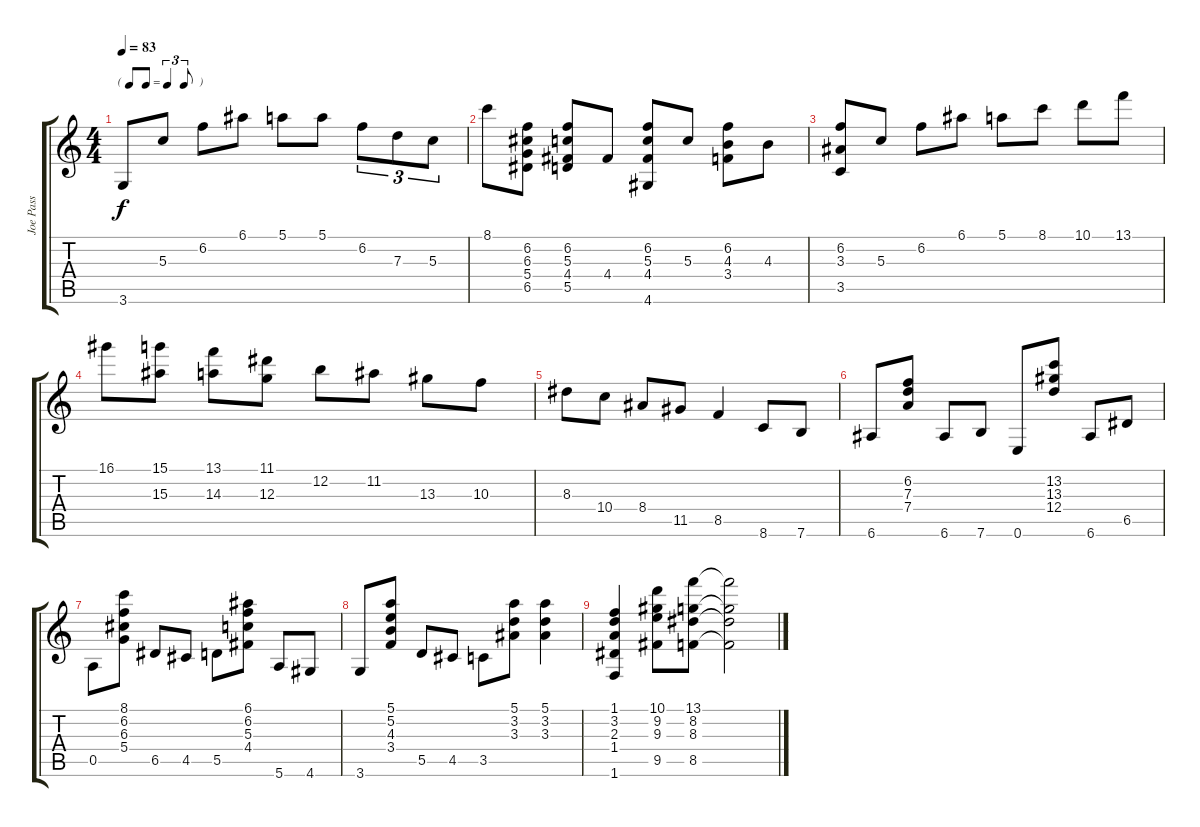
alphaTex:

\track ("Joe Pass" "Joe Pass") {instrument electricguitarjazz}
\staff {score tabs}
\tuning (E4 B3 G3 D3 A2 E2) {hide}
\ts (4 4)
\tf triplet8th
\tempo 83
\clef g2
\ks c
3.6.8{dy f} 5.3.8 6.2.8 6.1.8 5.1.8 5.1.8 6.2.8{tu (3 2)} 7.3.8{tu (3 2)} 5.3.8{tu (3 2)} |
8.1.8 (6.2 6.3 5.4 6.5).8 (6.2 5.3 4.4 5.5).8 4.4.8 (6.2 5.3 4.4 4.6).8 5.3.8 (6.2 4.3 3.4).8 4.3.8 |
(6.2 3.3 3.5).8 5.3.8 6.2.8 6.1.8 5.1.8 8.1.8 10.1.8 13.1.8 |
16.1.8 (15.1 15.3).8 (13.1 14.3).8 (11.1 12.3).8 12.2.8 11.2.8 13.3.8 10.3.8 |
8.3.8 10.4.8 8.4.8 11.5.8 8.5.4 8.6.8 7.6.8 |
6.6.8 (6.2 7.3 7.4).8 6.6.8 7.6.8 0.6.8 (13.2 13.3 12.4).8 6.6.8 6.5.8 |
0.5.8 (8.1 6.2 6.3 5.4).8 6.5.8 4.5.8 5.5.8 (6.1 6.2 5.3 4.4).8 5.6.8 4.6.8 |
3.6.8 (5.1 5.2 4.3 3.4).8 5.5.8 4.5.8 3.5.8 (5.1 3.2 3.3).8 (5.1 3.2 3.3).4 |
(1.1 3.2 2.3 1.4 1.6).4 (10.1 9.2 9.3 9.5).8 (13.1 8.2 8.3 8.5).8 (13.1{t} 8.2{t} 8.3{t} 8.5{t}).2
